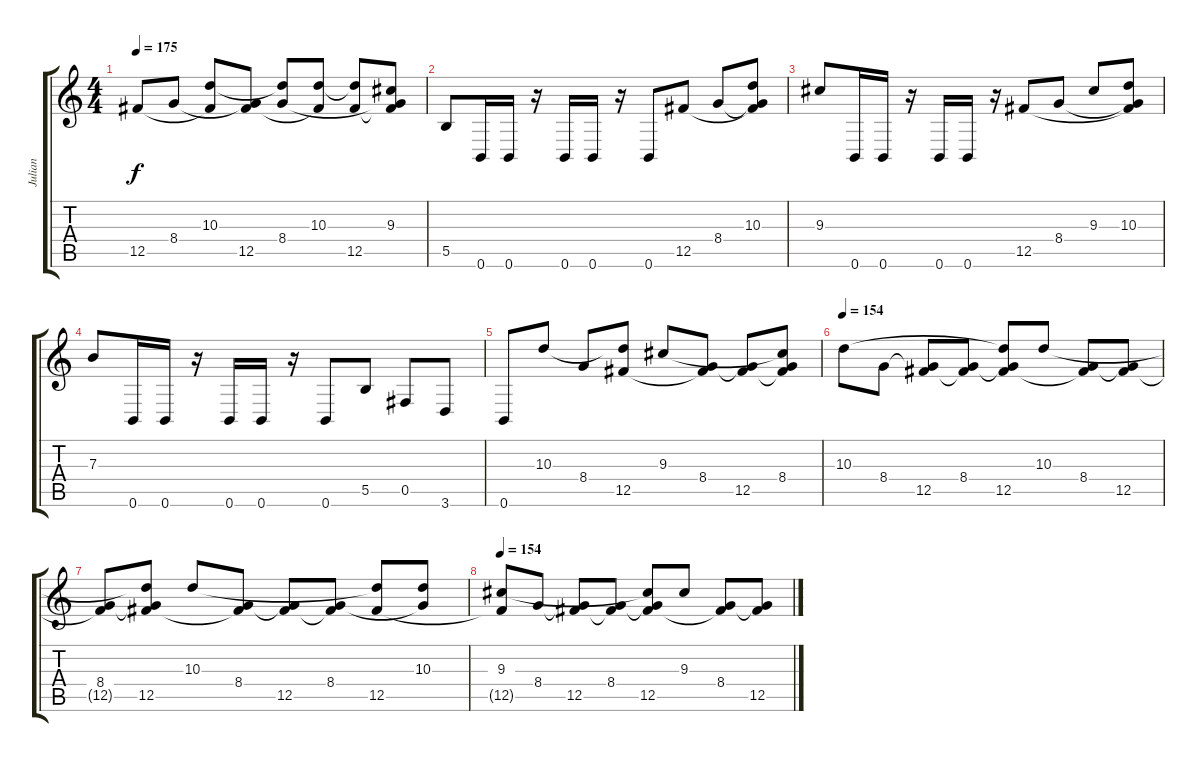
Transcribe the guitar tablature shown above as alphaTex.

\track ("Julian" "Julian") {instrument overdrivenguitar}
\staff {score tabs}
\tuning (Db4 Ab3 E3 B2 Gb2 B1) {hide}
\ts (4 4)
\tempo 175
\clef g2
\ks c
12.5.8{dy f} 8.4.8 (10.3 12.5{t}).8 (8.4{t} 12.5).8 (10.3{t} 8.4).8 (10.3 12.5{t}).8 (10.3{t} 12.5).8 (9.3 8.4{t} 12.5{t}).8 |
5.5.8 0.6.16 0.6.16 r.16 0.6.16 0.6.16 r.16 0.6.8 12.5.8 8.4.8 (10.3 8.4{t} 12.5{t}).8 |
9.3.8 0.6.16 0.6.16 r.16 0.6.16 0.6.16 r.16 12.5.8 8.4.8 9.3.8 (10.3 8.4{t} 12.5{t}).8 |
7.3.8 0.6.16 0.6.16 r.16 0.6.16 0.6.16 r.16 0.6.8 5.5.8 0.5.8 3.6.8 |
0.6.8 10.3.8 8.4.8 (10.3{t} 12.5).8 9.3.8 (8.4 12.5{t}).8 (8.4{t} 12.5).8 (9.3{t} 8.4 12.5{t}).8 |
\tempo 154
10.3.8{volume 5 instrument overdrivenguitar} 8.4.8 (8.4{t} 12.5).8 (8.4 12.5{t}).8 (10.3{t} 8.4{t} 12.5).8 10.3.8 (8.4 12.5{t}).8 (8.4{t} 12.5).8 |
(8.4 12.5{t}).8{volume 9} (10.3{t} 8.4{t} 12.5).8 10.3.8 (8.4 12.5{t}).8 (8.4{t} 12.5).8 (8.4 12.5{t}).8 (10.3{t} 12.5).8 (10.3 8.4{t}).8 |
\tempo 154
(9.3 12.5{t}).8 8.4.8 (8.4{t} 12.5).8 (8.4 12.5{t}).8 (9.3{t} 8.4{t} 12.5).8 9.3.8 (8.4 12.5{t}).8 (8.4{t} 12.5).8
